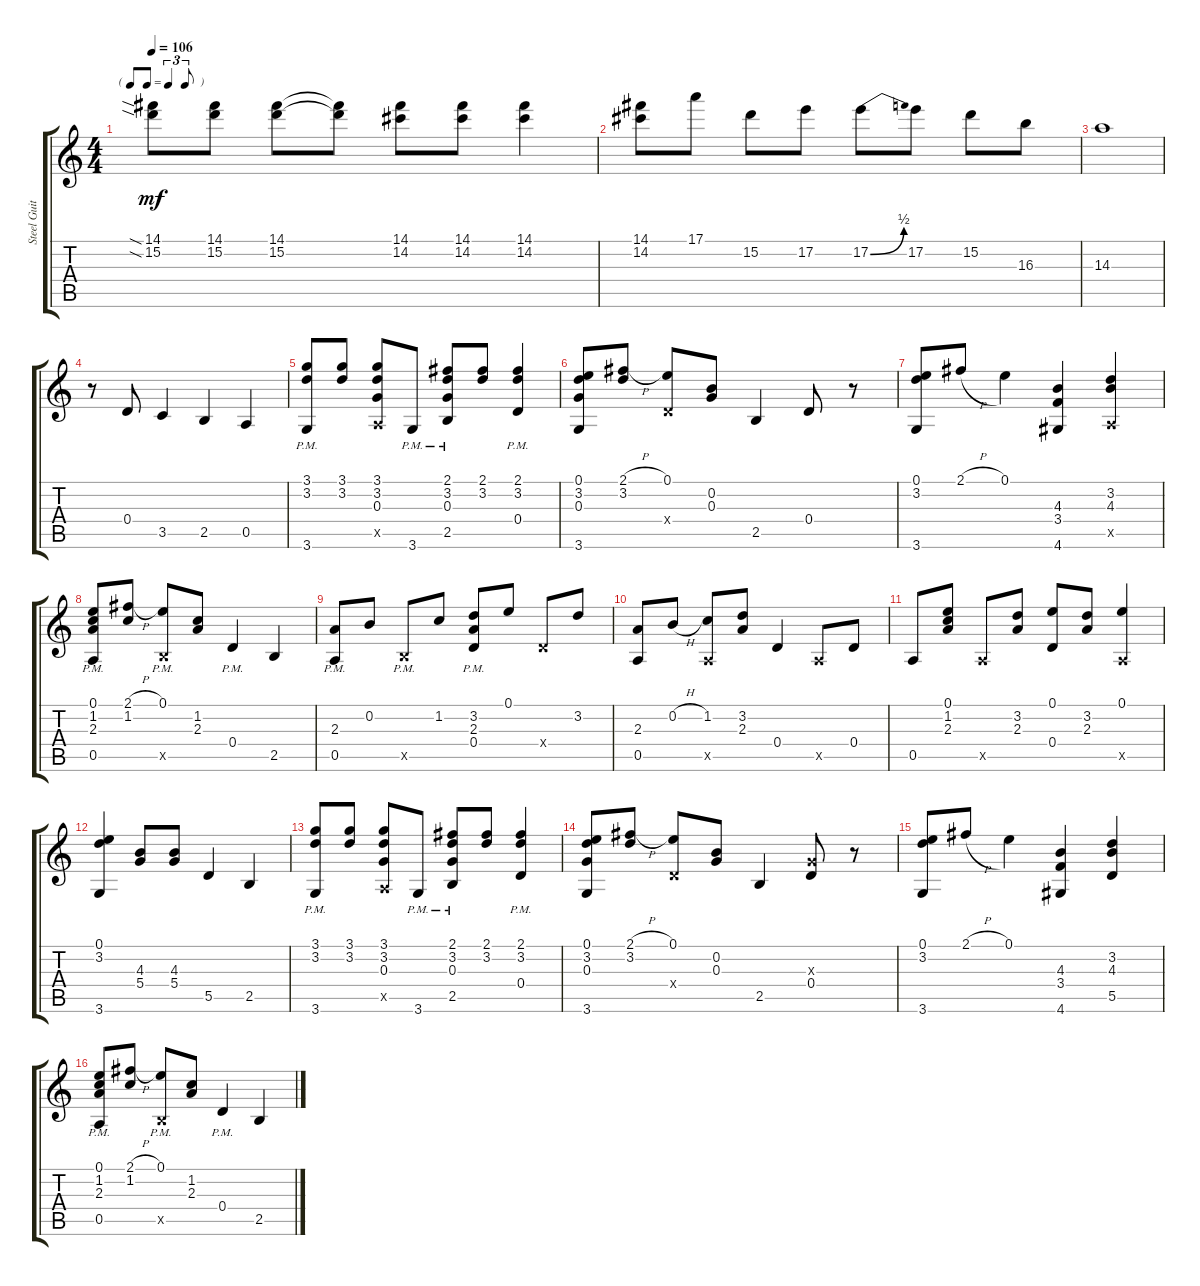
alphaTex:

\track ("Steel Guitar" "Steel Guit") {instrument acousticguitarsteel}
\staff {score tabs}
\tuning (E4 B3 G3 D3 A2 E2) {hide}
\ts (4 4)
\tf triplet8th
\tempo 106
\clef g2
\ks c
(14.1{sia} 15.2{sia}).8{dy mf instrument acousticguitarsteel} (14.1 15.2).8 (14.1 15.2).8 (14.1{t} 15.2{t}).8 (14.1 14.2).8 (14.1 14.2).8 (14.1 14.2).4 |
(14.1 14.2).8 17.1.8 15.2.8 17.2.8 17.2{be (bend 0 0 60 2)}.8 17.2.8 15.2.8 16.3.8 |
14.3.1 |
r.8 0.4.8 3.5.4 2.5.4 0.5.4 |
(3.1 3.2 3.6{pm}).8 (3.1 3.2).8 (3.1 3.2 0.3 0.5{x}).8 3.6{pm}.8 (2.1 3.2 0.3 2.5{pm}).8 (2.1 3.2).8 (2.1 3.2 0.4{pm}).4 |
(0.1 3.2 0.3 3.6).8 (2.1{h} 3.2).8 (0.1 0.4{x}).8 (0.2 0.3).8 2.5.4 0.4.8 r.8 |
(0.1 3.2 3.6).8 2.1{h}.8 0.1.4 (4.3 3.4 4.6).4 (3.2 4.3 0.5{x}).4 |
(0.1 1.2 2.3 0.5{pm}).8 (2.1{h} 1.2).8 (0.1 2.5{pm x}).8 (1.2 2.3).8 0.4{pm}.4 2.5.4 |
(2.3 0.5{pm}).8 0.2.8 2.5{pm x}.8 1.2.8 (3.2 2.3 0.4{pm}).8 0.1.8 0.4{x}.8 3.2.8 |
(2.3 0.5).8 0.2{h}.8 (1.2 0.5{x}).8 (3.2 2.3).8 0.4.4 0.5{x}.8 0.4.8 |
0.5.8 (0.1 1.2 2.3).8 0.5{x}.8 (3.2 2.3).8 (0.1 0.4).8 (3.2 2.3).8 (0.1 0.5{x}).4 |
(0.1 3.2 3.6).4 (4.3 5.4).8 (4.3 5.4).8 5.5.4 2.5.4 |
(3.1 3.2 3.6{pm}).8 (3.1 3.2).8 (3.1 3.2 0.3 0.5{x}).8 3.6{pm}.8 (2.1 3.2 0.3 2.5{pm}).8 (2.1 3.2).8 (2.1 3.2 0.4{pm}).4 |
(0.1 3.2 0.3 3.6).8 (2.1{h} 3.2).8 (0.1 0.4{x}).8 (0.2 0.3).8 2.5.4 (0.3{x} 0.4).8 r.8 |
(0.1 3.2 3.6).8 2.1{h}.8 0.1.4 (4.3 3.4 4.6).4 (3.2 4.3 5.5).4 |
(0.1 1.2 2.3 0.5{pm}).8 (2.1{h} 1.2).8 (0.1 2.5{pm x}).8 (1.2 2.3).8 0.4{pm}.4 2.5.4
